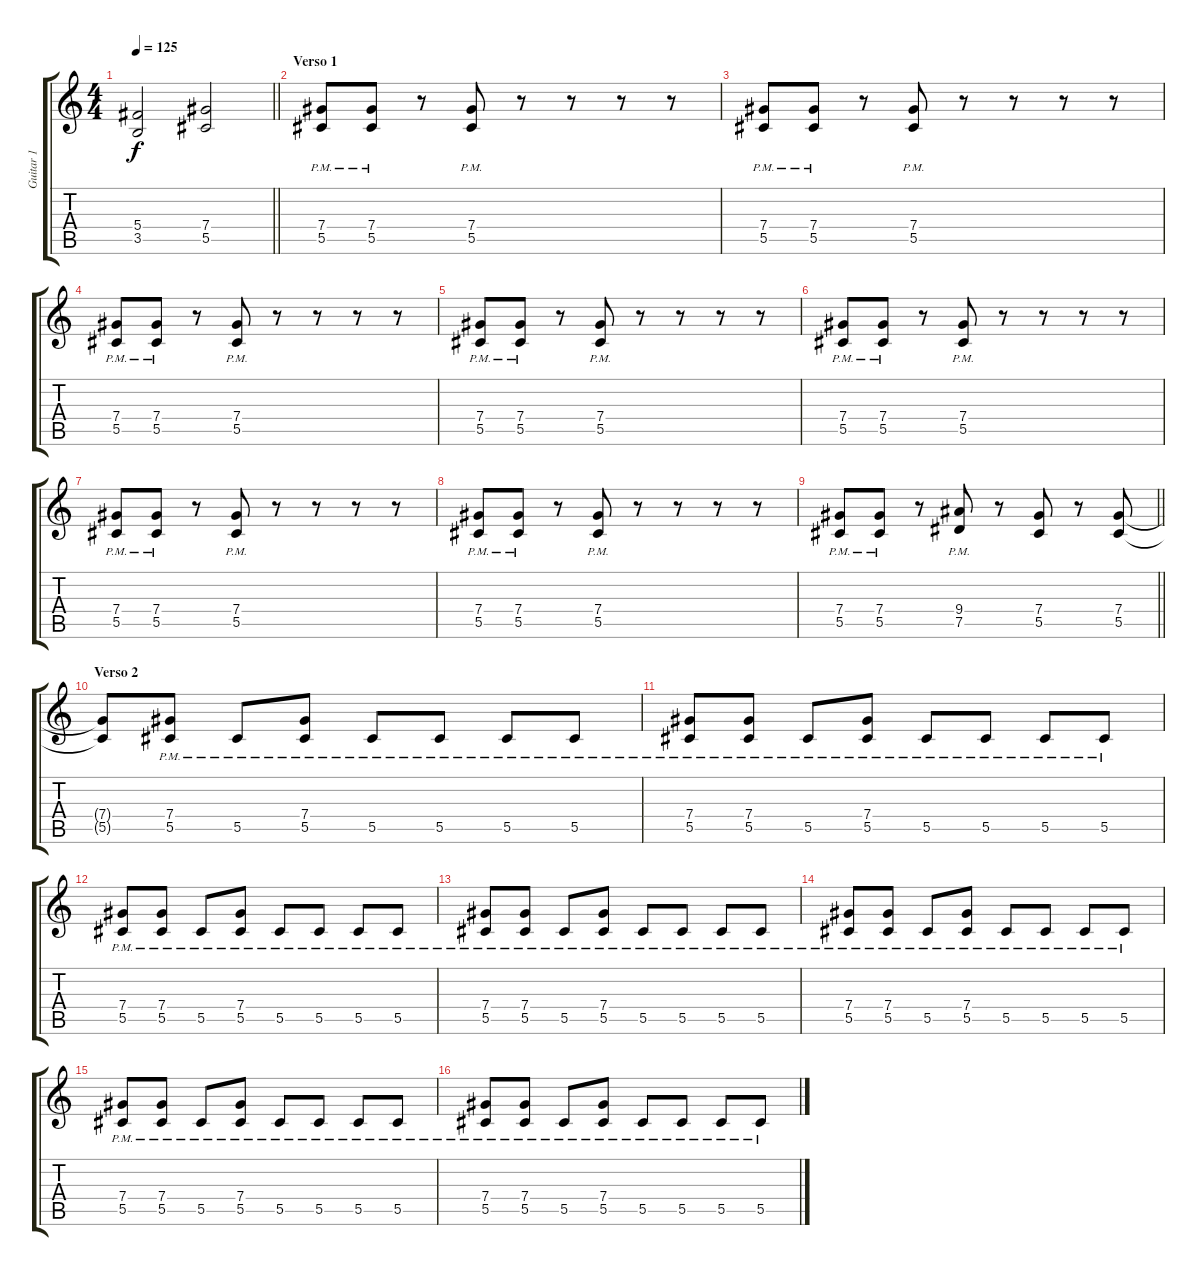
\track ("Guitar 1" "Guitar 1") {instrument overdrivenguitar}
\staff {score tabs}
\tuning (Eb4 Bb3 Gb3 Db3 Ab2 Eb2) {hide}
\ts (4 4)
\tempo 125
\clef g2
\barLineRight lightlight
\ks c
(5.4 3.5).2{dy f} (7.4 5.5).2 |
\section ("" "Verso 1")
(7.4{pm} 5.5{pm}).8 (7.4{pm} 5.5{pm}).8 r.8 (7.4{pm} 5.5{pm}).8 r.8 r.8 r.8 r.8 |
(7.4{pm} 5.5{pm}).8 (7.4{pm} 5.5{pm}).8 r.8 (7.4{pm} 5.5{pm}).8 r.8 r.8 r.8 r.8 |
(7.4{pm} 5.5{pm}).8 (7.4{pm} 5.5{pm}).8 r.8 (7.4{pm} 5.5{pm}).8 r.8 r.8 r.8 r.8 |
(7.4{pm} 5.5{pm}).8 (7.4{pm} 5.5{pm}).8 r.8 (7.4{pm} 5.5{pm}).8 r.8 r.8 r.8 r.8 |
(7.4{pm} 5.5{pm}).8 (7.4{pm} 5.5{pm}).8 r.8 (7.4{pm} 5.5{pm}).8 r.8 r.8 r.8 r.8 |
(7.4{pm} 5.5{pm}).8 (7.4{pm} 5.5{pm}).8 r.8 (7.4{pm} 5.5{pm}).8 r.8 r.8 r.8 r.8 |
(7.4{pm} 5.5{pm}).8 (7.4{pm} 5.5{pm}).8 r.8 (7.4{pm} 5.5{pm}).8 r.8 r.8 r.8 r.8 |
\barLineRight lightlight
(7.4{pm} 5.5{pm}).8 (7.4{pm} 5.5{pm}).8 r.8 (9.4{pm} 7.5{pm}).8 r.8 (7.4 5.5).8 r.8 (7.4 5.5).8 |
\section ("" "Verso 2")
(7.4{t} 5.5{t}).8 (7.4{pm} 5.5{pm}).8 5.5{pm}.8 (7.4{pm} 5.5{pm}).8 5.5{pm}.8 5.5{pm}.8 5.5{pm}.8 5.5{pm}.8 |
(7.4{pm} 5.5{pm}).8 (7.4{pm} 5.5{pm}).8 5.5{pm}.8 (7.4{pm} 5.5{pm}).8 5.5{pm}.8 5.5{pm}.8 5.5{pm}.8 5.5{pm}.8 |
(7.4{pm} 5.5{pm}).8 (7.4{pm} 5.5{pm}).8 5.5{pm}.8 (7.4{pm} 5.5{pm}).8 5.5{pm}.8 5.5{pm}.8 5.5{pm}.8 5.5{pm}.8 |
(7.4{pm} 5.5{pm}).8 (7.4{pm} 5.5{pm}).8 5.5{pm}.8 (7.4{pm} 5.5{pm}).8 5.5{pm}.8 5.5{pm}.8 5.5{pm}.8 5.5{pm}.8 |
(7.4{pm} 5.5{pm}).8 (7.4{pm} 5.5{pm}).8 5.5{pm}.8 (7.4{pm} 5.5{pm}).8 5.5{pm}.8 5.5{pm}.8 5.5{pm}.8 5.5{pm}.8 |
(7.4{pm} 5.5{pm}).8 (7.4{pm} 5.5{pm}).8 5.5{pm}.8 (7.4{pm} 5.5{pm}).8 5.5{pm}.8 5.5{pm}.8 5.5{pm}.8 5.5{pm}.8 |
(7.4{pm} 5.5{pm}).8 (7.4{pm} 5.5{pm}).8 5.5{pm}.8 (7.4{pm} 5.5{pm}).8 5.5{pm}.8 5.5{pm}.8 5.5{pm}.8 5.5{pm}.8
